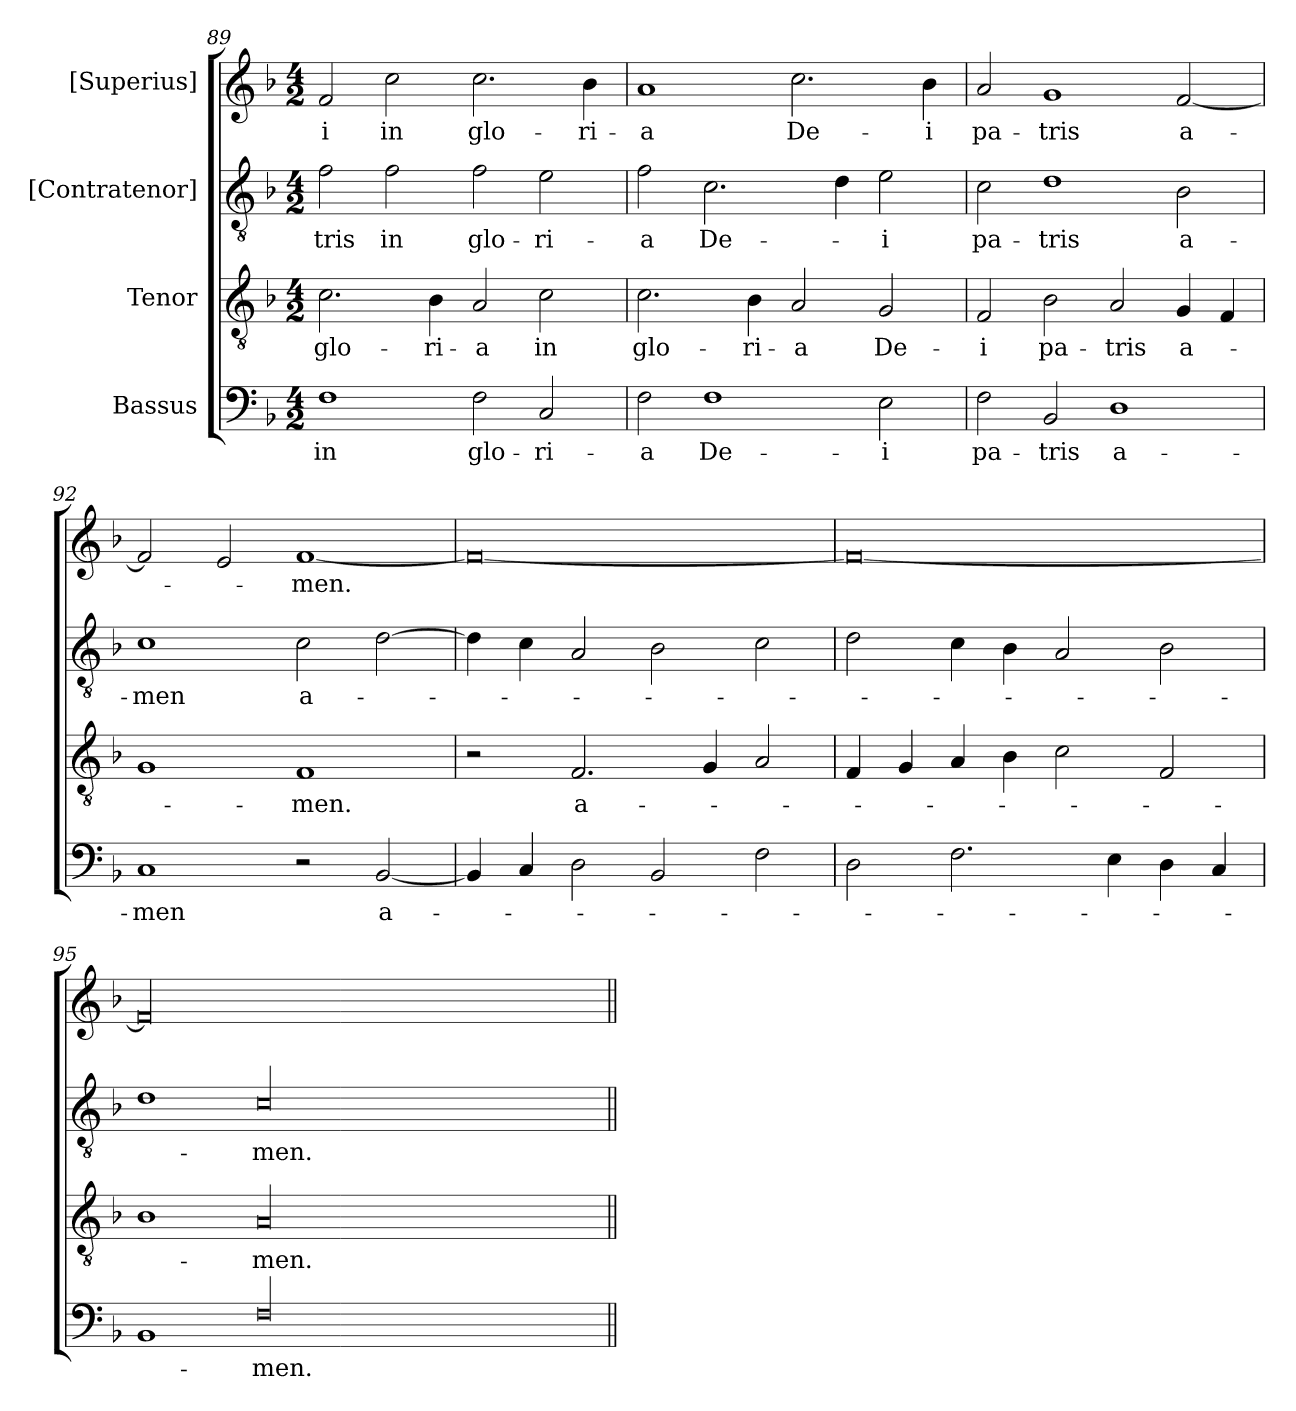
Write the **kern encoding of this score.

**kern	**text	**kern	**text	**kern	**text	**kern	**text
*part4	*part4	*part3	*part3	*part2	*part2	*part1	*part1
*staff4	*staff4	*staff3	*staff3	*staff2	*staff2	*staff1	*staff1
*I"Bassus	*	*I"Tenor	*	*I"[Contratenor]	*	*I"[Superius]	*
*clefF4	*	*clefGv2	*	*clefGv2	*	*clefG2	*
*k[b-]	*	*k[b-]	*	*k[b-]	*	*k[b-]	*
*M4/2	*	*M4/2	*	*M4/2	*	*M4/2	*
=89	=89	=89	=89	=89	=89	=89	=89
1F\	in	2.c\	glo-	2f\	-tris	2f/	-i
.	.	.	.	2f\	in	2cc\	in
.	.	4B-\	-ri-	.	.	.	.
2F\	glo-	2A/	-a	2f\	glo-	2.cc\	glo-
2C/	-ri-	2c\	in	2e\	-ri-	.	.
.	.	.	.	.	.	4b-\	-ri-
=90	=90	=90	=90	=90	=90	=90	=90
2F\	-a	2.c\	glo-	2f\	-a	1a/	-a
1F\	De-	.	.	2.c\	De-	.	.
.	.	4B-\	-ri-	.	.	.	.
.	.	2A/	-a	.	.	2.cc\	De-
.	.	.	.	4d\	.	.	.
2E\	-i	2G/	De-	2e\	-i	.	.
.	.	.	.	.	.	4b-\	-i
=91	=91	=91	=91	=91	=91	=91	=91
2F\	pa-	2F/	-i	2c\	pa-	2a/	pa-
2BB-/	-tris	2B-\	pa-	1d\	-tris	1g/	-tris
1D\	a-	2A/	-tris	.	.	.	.
.	.	4G/	a-	2B-\	a-	[2f/	a-
.	.	4F/	.	.	.	.	.
=92	=92	=92	=92	=92	=92	=92	=92
1C/	-men	1G/	.	1c\	-men	2f/]	.
.	.	.	.	.	.	2e/	.
2r	.	1F/	-men.	2c\	a-	[1f/	-men.
[2BB-/	a-	.	.	[2d\	.	.	.
=93	=93	=93	=93	=93	=93	=93	=93
4BB-/]	.	2r	.	4d\]	.	0f/_	.
4C/	.	.	.	4c\	.	.	.
2D\	.	2.F/	a-	2A/	.	.	.
2BB-/	.	.	.	2B-\	.	.	.
.	.	4G/	.	.	.	.	.
2F\	.	2A/	.	2c\	.	.	.
=94	=94	=94	=94	=94	=94	=94	=94
2D\	.	4F/	.	2d\	.	0f/_	.
.	.	4G/	.	.	.	.	.
2.F\	.	4A/	.	4c\	.	.	.
.	.	4B-\	.	4B-\	.	.	.
.	.	2c\	.	2A/	.	.	.
4E\	.	.	.	.	.	.	.
4D\	.	2F/	.	2B-\	.	.	.
4C/	.	.	.	.	.	.	.
=95	=95	=95	=95	=95	=95	=95	=95
1BB-/	.	1B-\	.	1d\	.	00f/]	.
00F/	-men.	00A/	-men.	00c/	-men.	.	.
.	.	.	.	.	.	1ryy	.
=||	=||	=||	=||	=||	=||	=||	=||
*-	*-	*-	*-	*-	*-	*-	*-
